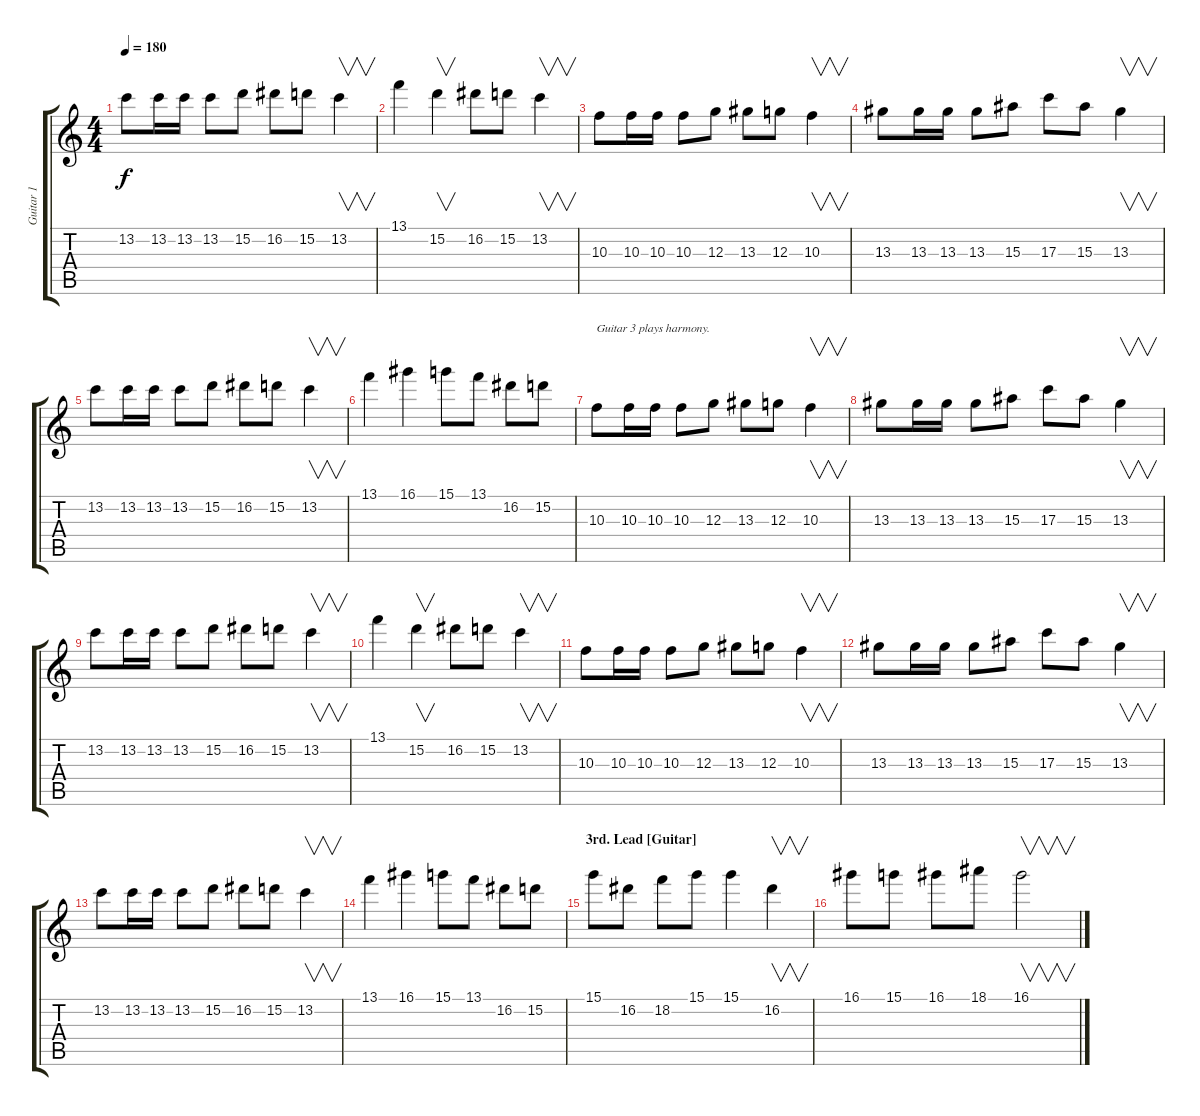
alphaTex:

\track ("Guitar 1" "Guitar 1") {instrument distortionguitar}
\staff {score tabs}
\tuning (E4 B3 G3 D3 A2 E2) {hide}
\ts (4 4)
\tempo 180
\clef g2
\ks c
13.2.8{dy f} 13.2.16 13.2.16 13.2.8 15.2.8 16.2.8 15.2.8 13.2.4{v} |
13.1.4 15.2.4{v} 16.2.8 15.2.8 13.2.4{v} |
10.3.8 10.3.16 10.3.16 10.3.8 12.3.8 13.3.8 12.3.8 10.3.4{v} |
13.3.8 13.3.16 13.3.16 13.3.8 15.3.8 17.3.8 15.3.8 13.3.4{v} |
13.2.8 13.2.16 13.2.16 13.2.8 15.2.8 16.2.8 15.2.8 13.2.4{v} |
13.1.4 16.1.4 15.1.8 13.1.8 16.2.8 15.2.8 |
10.3.8{txt "Guitar 3 plays harmony."} 10.3.16 10.3.16 10.3.8 12.3.8 13.3.8 12.3.8 10.3.4{v} |
13.3.8 13.3.16 13.3.16 13.3.8 15.3.8 17.3.8 15.3.8 13.3.4{v} |
13.2.8 13.2.16 13.2.16 13.2.8 15.2.8 16.2.8 15.2.8 13.2.4{v} |
13.1.4 15.2.4{v} 16.2.8 15.2.8 13.2.4{v} |
10.3.8 10.3.16 10.3.16 10.3.8 12.3.8 13.3.8 12.3.8 10.3.4{v} |
13.3.8 13.3.16 13.3.16 13.3.8 15.3.8 17.3.8 15.3.8 13.3.4{v} |
13.2.8 13.2.16 13.2.16 13.2.8 15.2.8 16.2.8 15.2.8 13.2.4{v} |
13.1.4 16.1.4 15.1.8 13.1.8 16.2.8 15.2.8 |
\section ("" "3rd. Lead [Guitar]")
15.1.8 16.2.8 18.2.8 15.1.8 15.1.4 16.2.4{v} |
16.1.8 15.1.8 16.1.8 18.1.8 16.1.2{v}
